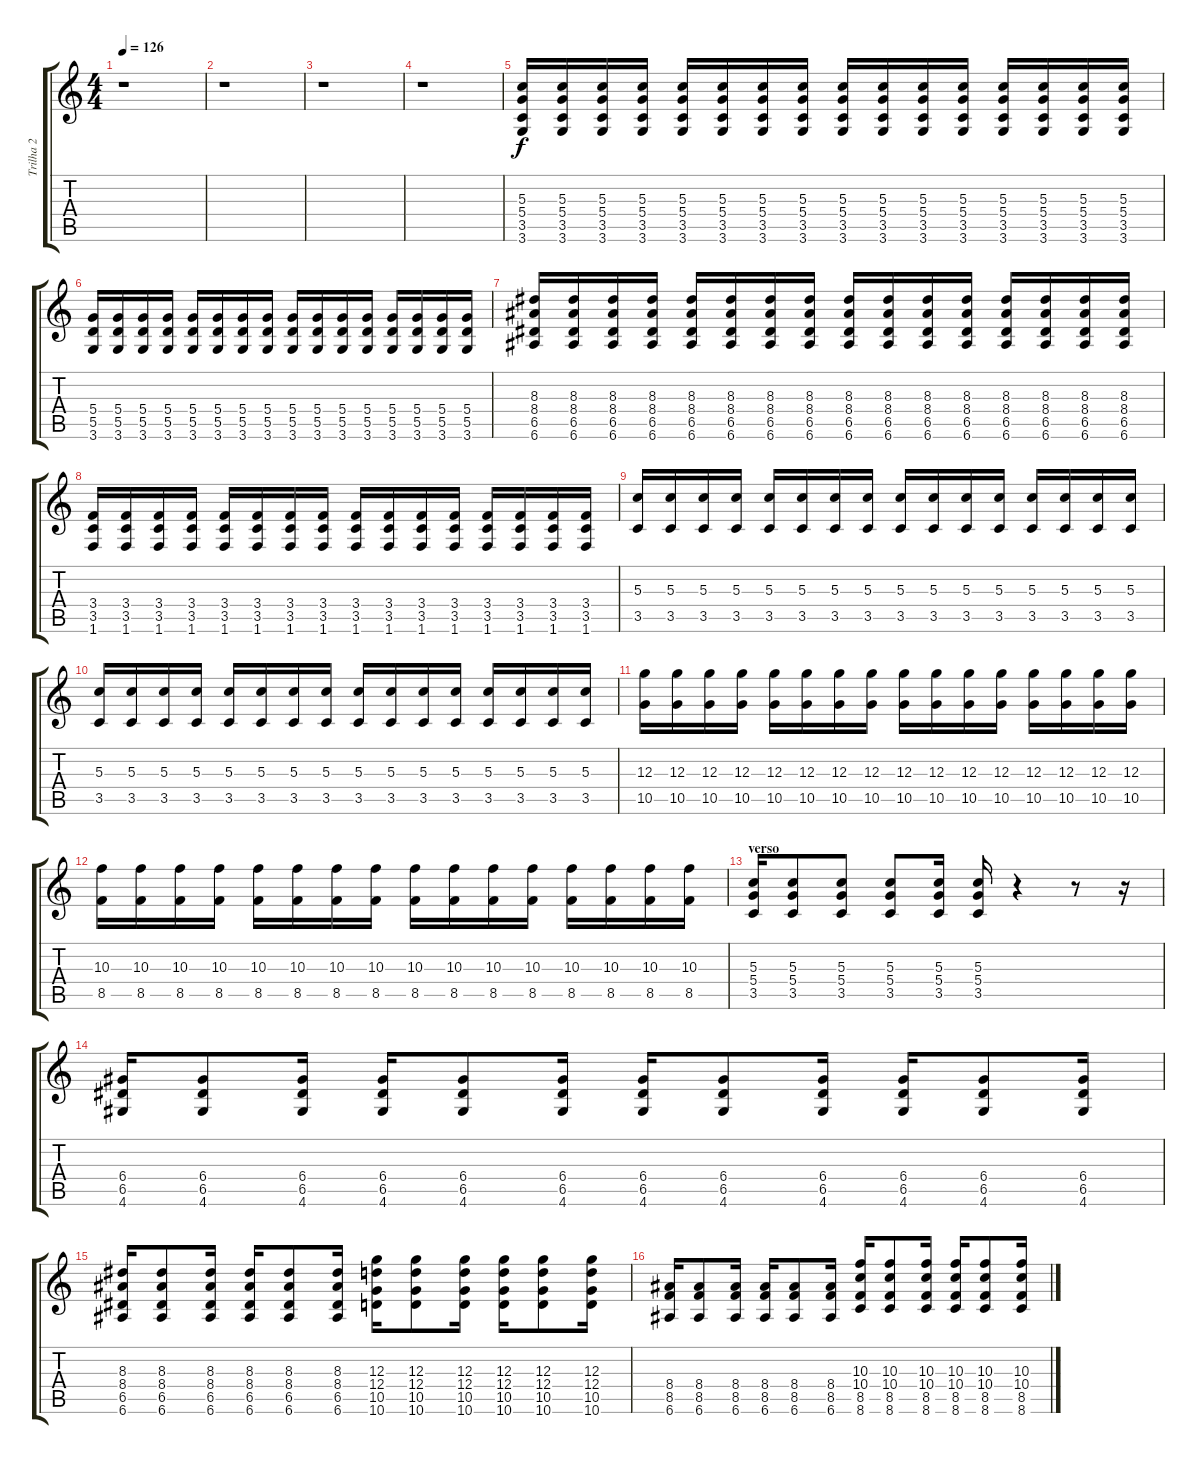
\track ("Trilha 2" "Trilha 2") {instrument distortionguitar}
\staff {score tabs}
\tuning (E4 B3 G3 D3 A2 E2) {hide}
\ts (4 4)
\tempo 126
\clef g2
\ks c
r.1{dy f instrument distortionguitar} |
r.1 |
r.1 |
r.1 |
(5.3 5.4 3.5 3.6).16 (5.3 5.4 3.5 3.6).16 (5.3 5.4 3.5 3.6).16 (5.3 5.4 3.5 3.6).16 (5.3 5.4 3.5 3.6).16 (5.3 5.4 3.5 3.6).16 (5.3 5.4 3.5 3.6).16 (5.3 5.4 3.5 3.6).16 (5.3 5.4 3.5 3.6).16 (5.3 5.4 3.5 3.6).16 (5.3 5.4 3.5 3.6).16 (5.3 5.4 3.5 3.6).16 (5.3 5.4 3.5 3.6).16 (5.3 5.4 3.5 3.6).16 (5.3 5.4 3.5 3.6).16 (5.3 5.4 3.5 3.6).16 |
(5.4 5.5 3.6).16 (5.4 5.5 3.6).16 (5.4 5.5 3.6).16 (5.4 5.5 3.6).16 (5.4 5.5 3.6).16 (5.4 5.5 3.6).16 (5.4 5.5 3.6).16 (5.4 5.5 3.6).16 (5.4 5.5 3.6).16 (5.4 5.5 3.6).16 (5.4 5.5 3.6).16 (5.4 5.5 3.6).16 (5.4 5.5 3.6).16 (5.4 5.5 3.6).16 (5.4 5.5 3.6).16 (5.4 5.5 3.6).16 |
(8.3 8.4 6.5 6.6).16 (8.3 8.4 6.5 6.6).16 (8.3 8.4 6.5 6.6).16 (8.3 8.4 6.5 6.6).16 (8.3 8.4 6.5 6.6).16 (8.3 8.4 6.5 6.6).16 (8.3 8.4 6.5 6.6).16 (8.3 8.4 6.5 6.6).16 (8.3 8.4 6.5 6.6).16 (8.3 8.4 6.5 6.6).16 (8.3 8.4 6.5 6.6).16 (8.3 8.4 6.5 6.6).16 (8.3 8.4 6.5 6.6).16 (8.3 8.4 6.5 6.6).16 (8.3 8.4 6.5 6.6).16 (8.3 8.4 6.5 6.6).16 |
(3.4 3.5 1.6).16 (3.4 3.5 1.6).16 (3.4 3.5 1.6).16 (3.4 3.5 1.6).16 (3.4 3.5 1.6).16 (3.4 3.5 1.6).16 (3.4 3.5 1.6).16 (3.4 3.5 1.6).16 (3.4 3.5 1.6).16 (3.4 3.5 1.6).16 (3.4 3.5 1.6).16 (3.4 3.5 1.6).16 (3.4 3.5 1.6).16 (3.4 3.5 1.6).16 (3.4 3.5 1.6).16 (3.4 3.5 1.6).16 |
(5.3 3.5).16 (5.3 3.5).16 (5.3 3.5).16 (5.3 3.5).16 (5.3 3.5).16 (5.3 3.5).16 (5.3 3.5).16 (5.3 3.5).16 (5.3 3.5).16 (5.3 3.5).16 (5.3 3.5).16 (5.3 3.5).16 (5.3 3.5).16 (5.3 3.5).16 (5.3 3.5).16 (5.3 3.5).16 |
(5.3 3.5).16 (5.3 3.5).16 (5.3 3.5).16 (5.3 3.5).16 (5.3 3.5).16 (5.3 3.5).16 (5.3 3.5).16 (5.3 3.5).16 (5.3 3.5).16 (5.3 3.5).16 (5.3 3.5).16 (5.3 3.5).16 (5.3 3.5).16 (5.3 3.5).16 (5.3 3.5).16 (5.3 3.5).16 |
(12.3 10.5).16 (12.3 10.5).16 (12.3 10.5).16 (12.3 10.5).16 (12.3 10.5).16 (12.3 10.5).16 (12.3 10.5).16 (12.3 10.5).16 (12.3 10.5).16 (12.3 10.5).16 (12.3 10.5).16 (12.3 10.5).16 (12.3 10.5).16 (12.3 10.5).16 (12.3 10.5).16 (12.3 10.5).16 |
(10.3 8.5).16 (10.3 8.5).16 (10.3 8.5).16 (10.3 8.5).16 (10.3 8.5).16 (10.3 8.5).16 (10.3 8.5).16 (10.3 8.5).16 (10.3 8.5).16 (10.3 8.5).16 (10.3 8.5).16 (10.3 8.5).16 (10.3 8.5).16 (10.3 8.5).16 (10.3 8.5).16 (10.3 8.5).16 |
\section ("" "verso")
(5.3 5.4 3.5).16 (5.3 5.4 3.5).8 (5.3 5.4 3.5).8 (5.3 5.4 3.5).8 (5.3 5.4 3.5).16 (5.3 5.4 3.5).16 r.4 r.8 r.16 |
(6.4 6.5 4.6).16 (6.4 6.5 4.6).8 (6.4 6.5 4.6).16 (6.4 6.5 4.6).16 (6.4 6.5 4.6).8 (6.4 6.5 4.6).16 (6.4 6.5 4.6).16 (6.4 6.5 4.6).8 (6.4 6.5 4.6).16 (6.4 6.5 4.6).16 (6.4 6.5 4.6).8 (6.4 6.5 4.6).16 |
(8.3 8.4 6.5 6.6).16 (8.3 8.4 6.5 6.6).8 (8.3 8.4 6.5 6.6).16 (8.3 8.4 6.5 6.6).16 (8.3 8.4 6.5 6.6).8 (8.3 8.4 6.5 6.6).16 (12.3 12.4 10.5 10.6).16 (12.3 12.4 10.5 10.6).8 (12.3 12.4 10.5 10.6).16 (12.3 12.4 10.5 10.6).16 (12.3 12.4 10.5 10.6).8 (12.3 12.4 10.5 10.6).16 |
(8.4 8.5 6.6).16 (8.4 8.5 6.6).8 (8.4 8.5 6.6).16 (8.4 8.5 6.6).16 (8.4 8.5 6.6).8 (8.4 8.5 6.6).16 (10.3 10.4 8.5 8.6).16 (10.3 10.4 8.5 8.6).8 (10.3 10.4 8.5 8.6).16 (10.3 10.4 8.5 8.6).16 (10.3 10.4 8.5 8.6).8 (10.3 10.4 8.5 8.6).16
